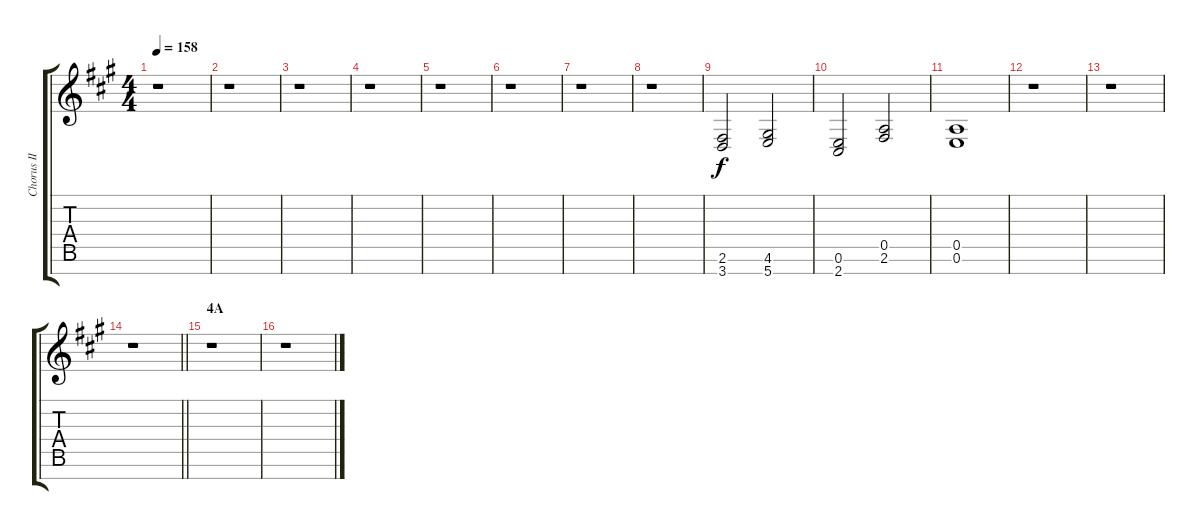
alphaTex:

\track ("Chorus II" "Chorus II") {instrument voiceoohs}
\staff {score tabs}
\tuning (E5 B4 G4 D4 A3 E3 B2) {hide}
\ts (4 4)
\tempo 158
\clef g2
\ks a
r.1{dy f} |
r.1 |
r.1 |
r.1 |
r.1 |
r.1 |
r.1 |
r.1 |
(2.6 3.7).2 (4.6 5.7).2 |
(0.6 2.7).2 (0.5 2.6).2 |
(0.5 0.6).1 |
r.1 |
r.1 |
\barLineRight lightlight
r.1 |
\section ("" "4A")
r.1 |
r.1
